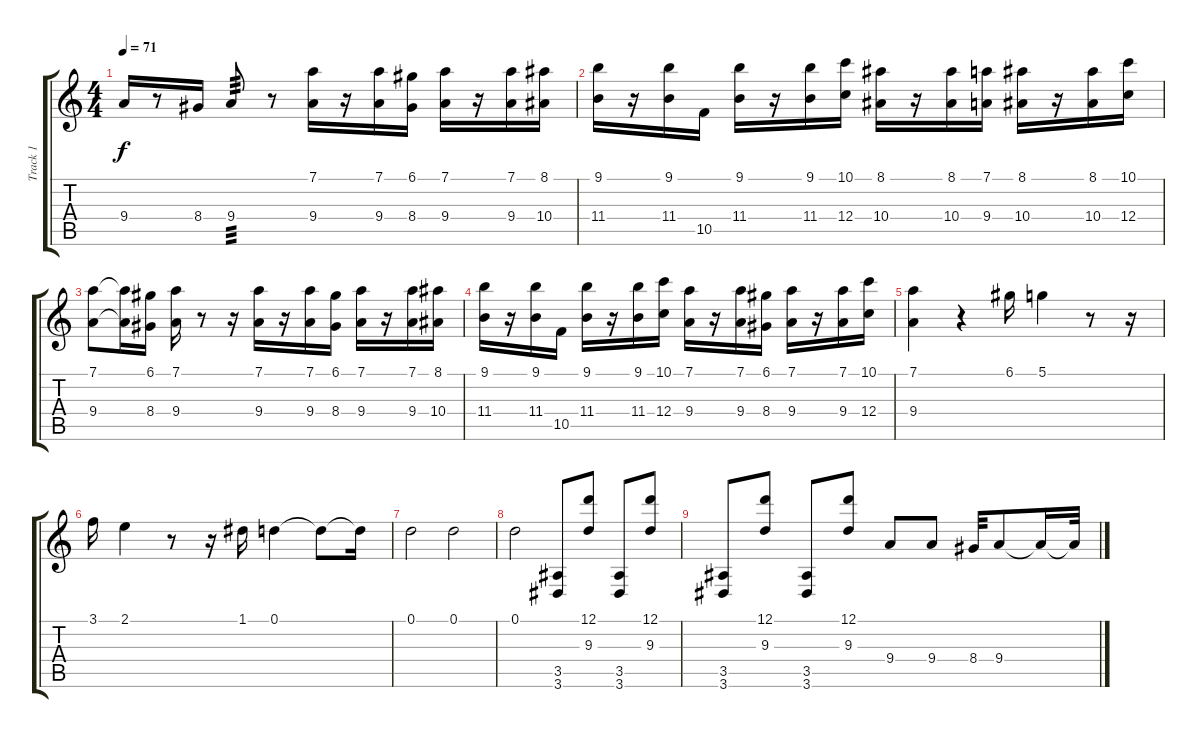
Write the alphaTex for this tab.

\track ("Track 1" "Track 1") {instrument distortionguitar}
\staff {score tabs}
\tuning (D4 A3 F3 C3 G2 C2) {hide}
\ts (4 4)
\tempo 71
\clef g2
\ks c
9.4.16{dy f} r.8 8.4.16 9.4.8{tp 3} r.8 (7.1 9.4).16 r.16 (7.1 9.4).16 (6.1 8.4).16 (7.1 9.4).16 r.16 (7.1 9.4).16 (8.1 10.4).16 |
(9.1 11.4).16 r.16 (9.1 11.4).16 10.5.16 (9.1 11.4).16 r.16 (9.1 11.4).16 (10.1 12.4).16 (8.1 10.4).16 r.16 (8.1 10.4).16 (7.1 9.4).16 (8.1 10.4).16 r.16 (8.1 10.4).16 (10.1 12.4).16 |
(7.1 9.4).8 (7.1{t} 9.4{t}).16 (6.1 8.4).16 (7.1 9.4).16 r.8 r.16 (7.1 9.4).16 r.16 (7.1 9.4).16 (6.1 8.4).16 (7.1 9.4).16 r.16 (7.1 9.4).16 (8.1 10.4).16 |
(9.1 11.4).16 r.16 (9.1 11.4).16 10.5.16 (9.1 11.4).16 r.16 (9.1 11.4).16 (10.1 12.4).16 (7.1 9.4).16 r.16 (7.1 9.4).16 (6.1 8.4).16 (7.1 9.4).16 r.16 (7.1 9.4).16 (10.1 12.4).16 |
(7.1 9.4).4 r.4 6.1.16 5.1.4 r.8 r.16 |
3.1.16 2.1.4 r.8 r.16 1.1.16 0.1.4 0.1{t}.8 0.1{t}.16 |
0.1.2 0.1.2 |
0.1.2 (3.5 3.6).8 (12.1 9.3).8 (3.5 3.6).8 (12.1 9.3).8 |
(3.5 3.6).8 (12.1 9.3).8 (3.5 3.6).8 (12.1 9.3).8 9.4.8 9.4.8 8.4.32 9.4.8 9.4{t}.16 9.4{t}.32
